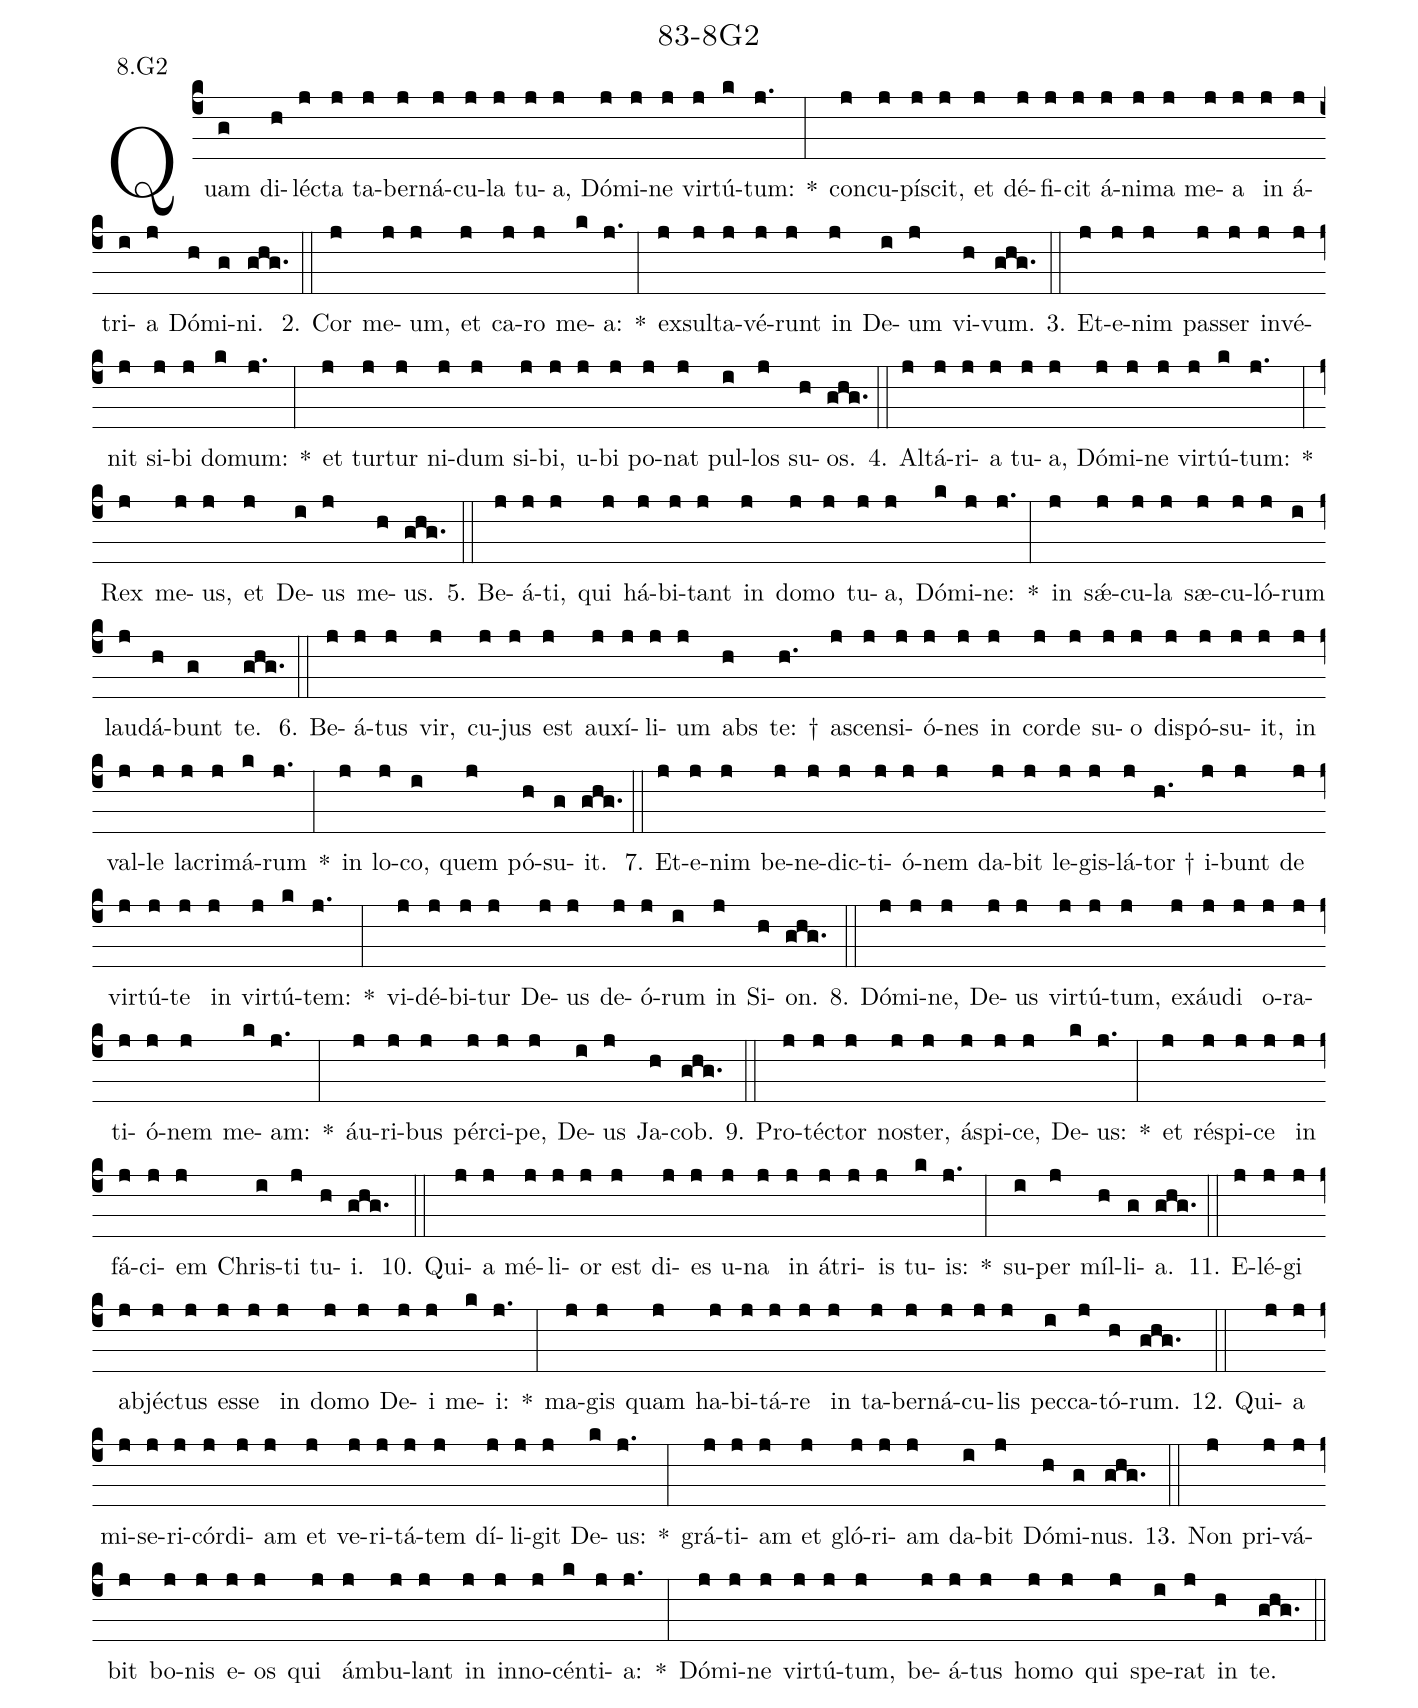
name: 83-8G2;
annotation: 8.G2;
%%
(c4)Quam(g) di(h)léc(j)ta(j) ta(j)ber(j)ná(j)cu(j)la(j) tu(j)a,(j) Dó(j)mi(j)ne(j) vir(j)tú(k)tum:(j.) *(:) con(j)cu(j)pí(j)scit,(j) et(j) dé(j)fi(j)cit(j) á(j)ni(j)ma(j) me(j)a(j) in(j) á(j)tri(i)a(j) Dó(h)mi(g)ni.(ghg.) (::)
2. Cor(j) me(j)um,(j) et(j) ca(j)ro(j) me(k)a:(j.) *(:) ex(j)sul(j)ta(j)vé(j)runt(j) in(j) De(i)um(j) vi(h)vum.(ghg.) (::)
3. Et(j)e(j)nim(j) pas(j)ser(j) in(j)vé(j)nit(j) si(j)bi(j) do(k)mum:(j.) *(:) et(j) tur(j)tur(j) ni(j)dum(j) si(j)bi,(j) u(j)bi(j) po(j)nat(j) pul(i)los(j) su(h)os.(ghg.) (::)
4. Al(j)tá(j)ri(j)a(j) tu(j)a,(j) Dó(j)mi(j)ne(j) vir(j)tú(k)tum:(j.) *(:) Rex(j) me(j)us,(j) et(j) De(i)us(j) me(h)us.(ghg.) (::)
5. Be(j)á(j)ti,(j) qui(j) há(j)bi(j)tant(j) in(j) do(j)mo(j) tu(j)a,(j) Dó(k)mi(j)ne:(j.) *(:) in(j) sǽ(j)cu(j)la(j) sæ(j)cu(j)ló(j)rum(i) lau(j)dá(h)bunt(g) te.(ghg.) (::)
6. Be(j)á(j)tus(j) vir,(j) cu(j)jus(j) est(j) au(j)xí(j)li(j)um(j) abs(h) te: †(h.) a(j)scen(j)si(j)ó(j)nes(j) in(j) cor(j)de(j) su(j)o(j) dis(j)pó(j)su(j)it,(j) in(j) val(j)le(j) la(j)cri(j)má(k)rum(j.) *(:) in(j) lo(j)co,(i) quem(j) pó(h)su(g)it.(ghg.) (::)
7. Et(j)e(j)nim(j) be(j)ne(j)dic(j)ti(j)ó(j)nem(j) da(j)bit(j) le(j)gis(j)lá(j)tor †(h.) i(j)bunt(j) de(j) vir(j)tú(j)te(j) in(j) vir(j)tú(k)tem:(j.) *(:) vi(j)dé(j)bi(j)tur(j) De(j)us(j) de(j)ó(j)rum(i) in(j) Si(h)on.(ghg.) (::)
8. Dó(j)mi(j)ne,(j) De(j)us(j) vir(j)tú(j)tum,(j) ex(j)áu(j)di(j) o(j)ra(j)ti(j)ó(j)nem(j) me(k)am:(j.) *(:) áu(j)ri(j)bus(j) pér(j)ci(j)pe,(j) De(i)us(j) Ja(h)cob.(ghg.) (::)
9. Pro(j)téc(j)tor(j) nos(j)ter,(j) á(j)spi(j)ce,(j) De(k)us:(j.) *(:) et(j) ré(j)spi(j)ce(j) in(j) fá(j)ci(j)em(j) Chris(i)ti(j) tu(h)i.(ghg.) (::)
10. Qui(j)a(j) mé(j)li(j)or(j) est(j) di(j)es(j) u(j)na(j) in(j) á(j)tri(j)is(j) tu(k)is:(j.) *(:) su(i)per(j) míl(h)li(g)a.(ghg.) (::)
11. E(j)lé(j)gi(j) ab(j)jéc(j)tus(j) es(j)se(j) in(j) do(j)mo(j) De(j)i(j) me(k)i:(j.) *(:) ma(j)gis(j) quam(j) ha(j)bi(j)tá(j)re(j) in(j) ta(j)ber(j)ná(j)cu(j)lis(j) pec(i)ca(j)tó(h)rum.(ghg.) (::)
12. Qui(j)a(j) mi(j)se(j)ri(j)cór(j)di(j)am(j) et(j) ve(j)ri(j)tá(j)tem(j) dí(j)li(j)git(j) De(k)us:(j.) *(:) grá(j)ti(j)am(j) et(j) gló(j)ri(j)am(j) da(i)bit(j) Dó(h)mi(g)nus.(ghg.) (::)
13. Non(j) pri(j)vá(j)bit(j) bo(j)nis(j) e(j)os(j) qui(j) ám(j)bu(j)lant(j) in(j) in(j)no(j)cén(k)ti(j)a:(j.) *(:) Dó(j)mi(j)ne(j) vir(j)tú(j)tum,(j) be(j)á(j)tus(j) ho(j)mo(j) qui(j) spe(i)rat(j) in(h) te.(ghg.) (::)
